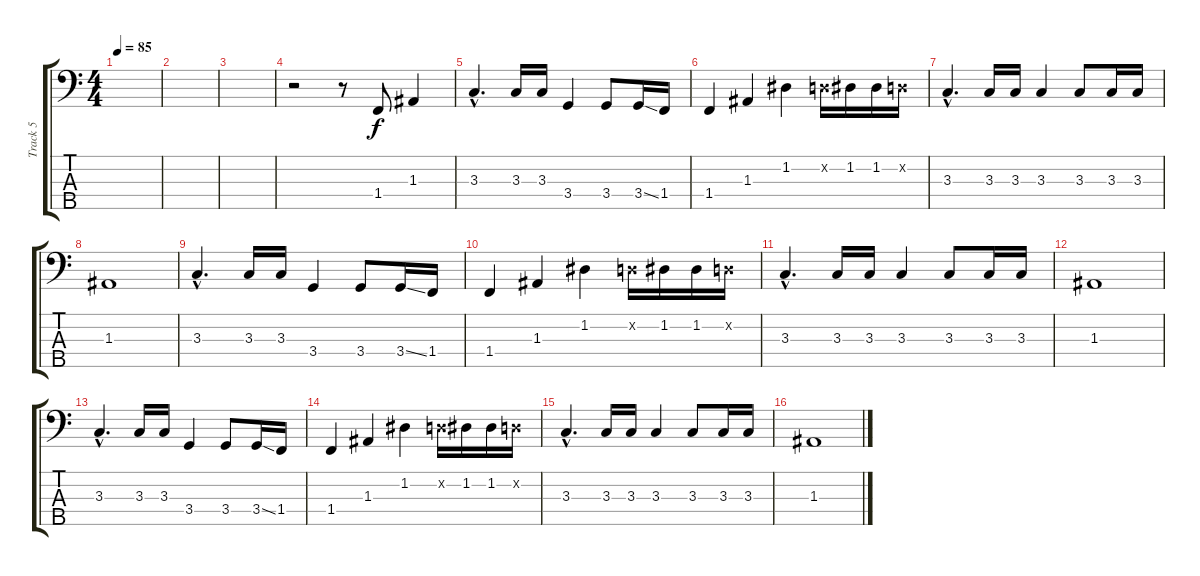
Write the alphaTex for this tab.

\track ("Track 5" "Track 5") {instrument electricbassfinger}
\staff {score tabs}
\tuning (G2 D2 A1 E1 B0) {hide}
\ts (4 4)
\tempo 85
\clef f4
\ks c
|
|
|
r.2 r.8 1.4.8 1.3.4 |
3.3{hac}.4{d} 3.3.16 3.3.16 3.4.4 3.4.8 3.4{ss}.16 1.4.16 |
1.4.4 1.3.4 1.2.4 0.2{x}.16 1.2.16 1.2.16 0.2{x}.16 |
3.3{hac}.4{d} 3.3.16 3.3.16 3.3.4 3.3.8 3.3.16 3.3.16 |
1.3.1 |
3.3{hac}.4{d} 3.3.16 3.3.16 3.4.4 3.4.8 3.4{ss}.16 1.4.16 |
1.4.4 1.3.4 1.2.4 0.2{x}.16 1.2.16 1.2.16 0.2{x}.16 |
3.3{hac}.4{d} 3.3.16 3.3.16 3.3.4 3.3.8 3.3.16 3.3.16 |
1.3.1 |
3.3{hac}.4{d} 3.3.16 3.3.16 3.4.4 3.4.8 3.4{ss}.16 1.4.16 |
1.4.4 1.3.4 1.2.4 0.2{x}.16 1.2.16 1.2.16 0.2{x}.16 |
3.3{hac}.4{d} 3.3.16 3.3.16 3.3.4 3.3.8 3.3.16 3.3.16 |
1.3.1
